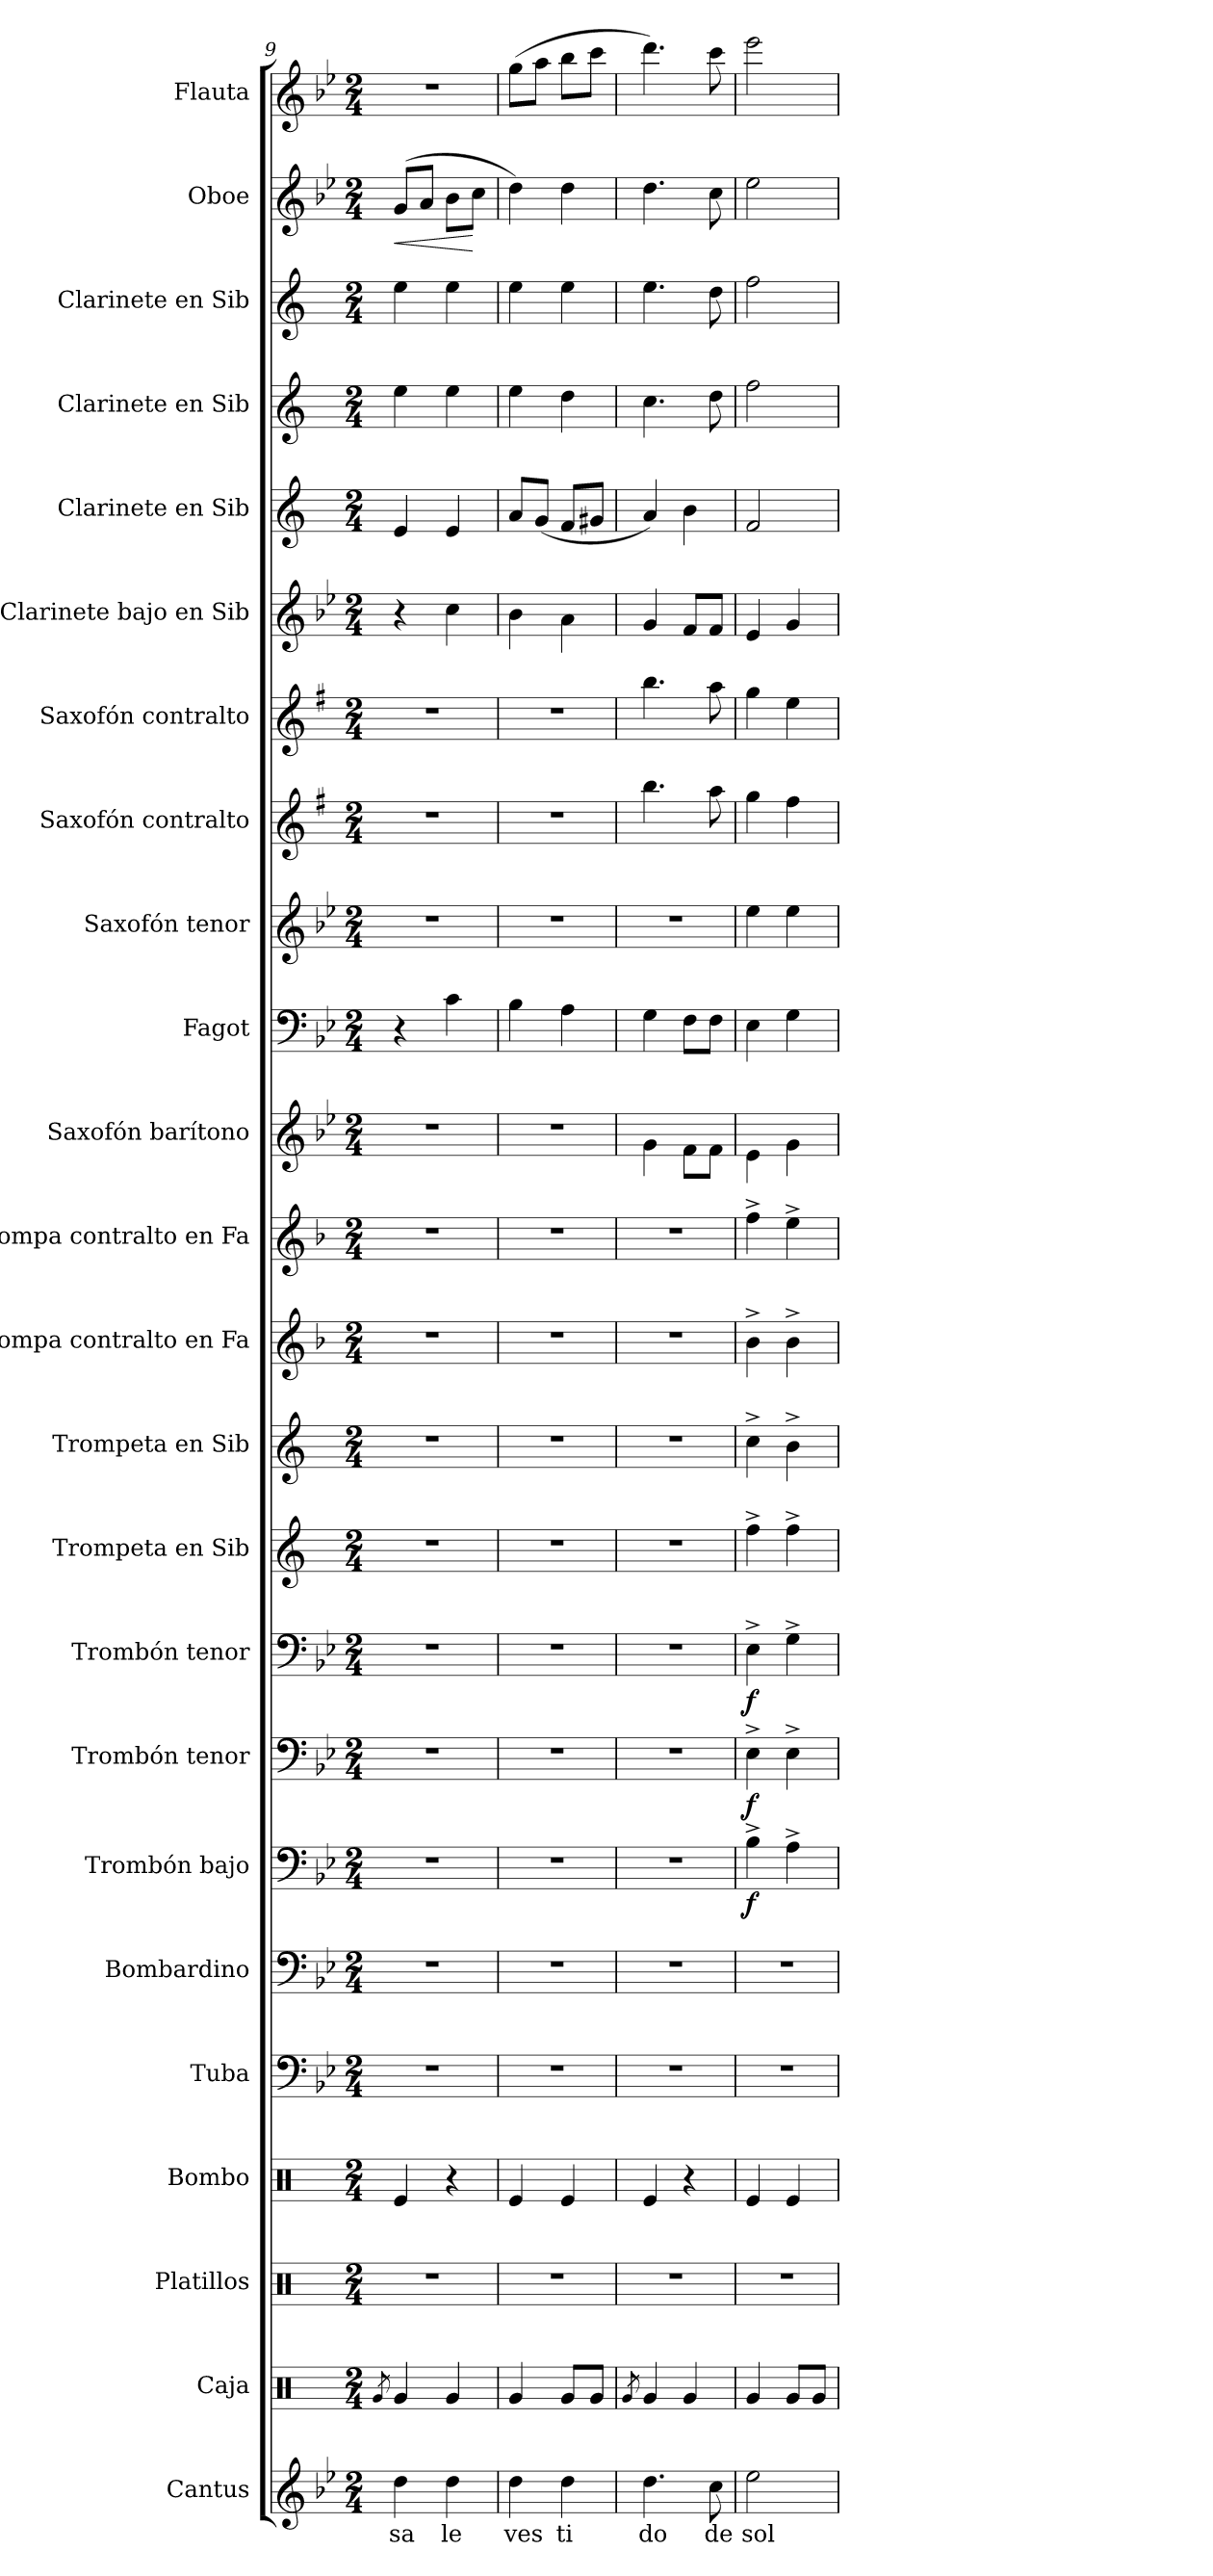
**kern	**text	**kern	**kern	**kern	**kern	**kern	**kern	**dynam	**kern	**dynam	**kern	**dynam	**kern	**kern	**kern	**kern	**kern	**kern	**kern	**kern	**kern	**kern	**kern	**kern	**kern	**kern	**dynam	**kern
*part24	*part24	*part23	*part22	*part21	*part20	*part19	*part18	*part18	*part17	*part17	*part16	*part16	*part15	*part14	*part13	*part12	*part11	*part10	*part9	*part8	*part7	*part6	*part5	*part4	*part3	*part2	*part2	*part1
*staff24	*staff24	*staff23	*staff22	*staff21	*staff20	*staff19	*staff18	*staff18	*staff17	*staff17	*staff16	*staff16	*staff15	*staff14	*staff13	*staff12	*staff11	*staff10	*staff9	*staff8	*staff7	*staff6	*staff5	*staff4	*staff3	*staff2	*staff2	*staff1
*I"Cantus	*	*I"Caja	*I"Platillos	*I"Bombo	*I"Tuba	*I"Bombardino	*I"Trombón bajo	*	*I"Trombón tenor	*	*I"Trombón tenor	*	*I"Trompeta en Sib	*I"Trompeta en Sib	*I"Trompa contralto en Fa	*I"Trompa contralto en Fa	*I"Saxofón barítono	*I"Fagot	*I"Saxofón tenor	*I"Saxofón contralto	*I"Saxofón contralto	*I"Clarinete bajo en Sib	*I"Clarinete en Sib	*I"Clarinete en Sib	*I"Clarinete en Sib	*I"Oboe	*	*I"Flauta
*I'Cant.	*	*I'Caja	*I'Plat.	*I'Bmb.	*I'Tba.	*I'Bomb.	*I'Tbn. baj.	*	*I'Tbn.	*	*I'Tbn.	*	*I'Tpt.	*I'Tpt.	*I'Trmp. La	*I'Trmp. La	*I'Sax. bar.	*	*I'Sax. ten.	*I'Sax. ctrl.	*I'Sax. ctrl.	*I'Cl. bajo	*I'Cl.	*I'Cl.	*I'Cl.	*I'Ob.	*	*I'Fl.
*clefG2	*	*clefX	*clefX	*clefX	*clefF4	*clefF4	*clefF4	*	*clefF4	*	*clefF4	*	*clefG2	*clefG2	*clefG2	*clefG2	*clefG2	*clefF4	*clefG2	*clefG2	*clefG2	*clefG2	*clefG2	*clefG2	*clefG2	*clefG2	*	*clefG2
*	*	*	*	*	*	*ITrd8c14	*	*	*	*	*	*	*ITrd1c2	*ITrd1c2	*ITrd4c7	*ITrd4c7	*ITrd12c21	*	*ITrd8c14	*ITrd5c9	*ITrd5c9	*ITrd8c14	*ITrd1c2	*ITrd1c2	*ITrd1c2	*	*	*
*k[b-e-]	*	*k[]	*k[]	*k[]	*k[b-e-]	*k[b-e-]	*k[b-e-]	*	*k[b-e-]	*	*k[b-e-]	*	*k[b-e-]	*k[b-e-]	*k[b-e-]	*k[b-e-]	*k[b-e-]	*k[b-e-]	*k[b-e-]	*k[b-e-]	*k[b-e-]	*k[b-e-]	*k[b-e-]	*k[b-e-]	*k[b-e-]	*k[b-e-]	*	*k[b-e-]
*B-:	*	*C:	*C:	*C:	*B-:	*B-:	*B-:	*	*B-:	*	*B-:	*	*B-:	*B-:	*B-:	*B-:	*B-:	*B-:	*B-:	*B-:	*B-:	*B-:	*B-:	*B-:	*B-:	*B-:	*	*B-:
*M2/4	*	*M2/4	*M2/4	*M2/4	*M2/4	*M2/4	*M2/4	*	*M2/4	*	*M2/4	*	*M2/4	*M2/4	*M2/4	*M2/4	*M2/4	*M2/4	*M2/4	*M2/4	*M2/4	*M2/4	*M2/4	*M2/4	*M2/4	*M2/4	*	*M2/4
=9	=9	=9	=9	=9	=9	=9	=9	=9	=9	=9	=9	=9	=9	=9	=9	=9	=9	=9	=9	=9	=9	=9	=9	=9	=9	=9	=9	=9
.	.	8qRgi/	.	.	.	.	.	.	.	.	.	.	.	.	.	.	.	.	.	.	.	.	.	.	.	.	.	.
!	!LO:LY:b:color=#000000	!	!LO:N:vis=1	!	!LO:N:vis=1	!LO:N:vis=1	!LO:N:vis=1	!	!LO:N:vis=1	!	!LO:N:vis=1	!	!LO:N:vis=1	!LO:N:vis=1	!LO:N:vis=1	!LO:N:vis=1	!LO:N:vis=1	!	!LO:N:vis=1	!LO:N:vis=1	!LO:N:vis=1	!	!	!	!	!	!LO:HP:b	!LO:N:vis=1
4ddi\	sa	4Rgi/	2r	4Rei/	2r	2r	2r	.	2r	.	2r	.	2r	2r	2r	2r	2r	4r	2r	2r	2r	4r	4di/	4ddi\	4ddi\	(8gi/L	<	2r
.	.	.	.	.	.	.	.	.	.	.	.	.	.	.	.	.	.	.	.	.	.	.	.	.	.	8ai/J	.	.
!	!LO:LY:b:color=#000000	!	!	!	!	!	!	!	!	!	!	!	!	!	!	!	!	!	!	!	!	!	!	!	!	!	!	!
4ddi\	le	4Rgi/	.	4r	.	.	.	.	.	.	.	.	.	.	.	.	.	4ci\	.	.	.	4ci\	4di/	4ddi\	4ddi\	8b-i\L	.	.
.	.	.	.	.	.	.	.	.	.	.	.	.	.	.	.	.	.	.	.	.	.	.	.	.	.	8cci\J	[	.
=10	=10	=10	=10	=10	=10	=10	=10	=10	=10	=10	=10	=10	=10	=10	=10	=10	=10	=10	=10	=10	=10	=10	=10	=10	=10	=10	=10	=10
!	!LO:LY:b:color=#000000	!	!LO:N:vis=1	!	!LO:N:vis=1	!LO:N:vis=1	!LO:N:vis=1	!	!LO:N:vis=1	!	!LO:N:vis=1	!	!LO:N:vis=1	!LO:N:vis=1	!LO:N:vis=1	!LO:N:vis=1	!LO:N:vis=1	!	!LO:N:vis=1	!LO:N:vis=1	!LO:N:vis=1	!	!	!	!	!	!	!
4ddi\	ves	4Rgi/	2r	4Rei/	2r	2r	2r	.	2r	.	2r	.	2r	2r	2r	2r	2r	4B-i\	2r	2r	2r	4B-i\	8gi/L	4ddi\	4ddi\	4ddi\)	.	(8ggi\L
.	.	.	.	.	.	.	.	.	.	.	.	.	.	.	.	.	.	.	.	.	.	.	(8fi/J	.	.	.	.	8aai\J
!	!LO:LY:b:color=#000000	!	!	!	!	!	!	!	!	!	!	!	!	!	!	!	!	!	!	!	!	!	!	!	!	!	!	!
4ddi\	ti	8Rgi/L	.	4Rei/	.	.	.	.	.	.	.	.	.	.	.	.	.	4Ai\	.	.	.	4Ai\	8e-i/L	4cci\	4ddi\	4ddi\	.	8bb-i\L
.	.	8Rgi/J	.	.	.	.	.	.	.	.	.	.	.	.	.	.	.	.	.	.	.	.	8f#Xi/J	.	.	.	.	8ccci\J
=11	=11	=11	=11	=11	=11	=11	=11	=11	=11	=11	=11	=11	=11	=11	=11	=11	=11	=11	=11	=11	=11	=11	=11	=11	=11	=11	=11	=11
.	.	8qRgi/	.	.	.	.	.	.	.	.	.	.	.	.	.	.	.	.	.	.	.	.	.	.	.	.	.	.
!	!LO:LY:b:color=#000000	!	!LO:N:vis=1	!	!LO:N:vis=1	!LO:N:vis=1	!LO:N:vis=1	!	!LO:N:vis=1	!	!LO:N:vis=1	!	!LO:N:vis=1	!LO:N:vis=1	!LO:N:vis=1	!LO:N:vis=1	!	!	!LO:N:vis=1	!	!	!	!	!	!	!	!	!
4.ddi\	do	4Rgi/	2r	4Rei/	2r	2r	2r	.	2r	.	2r	.	2r	2r	2r	2r	4Gi\	4Gi\	2r	4.ddi\	4.ddi\	4Gi/	4gi/)	4.b-i\	4.ddi\	4.ddi\	.	4.dddi\)
.	.	4Rgi/	.	4r	.	.	.	.	.	.	.	.	.	.	.	.	8Fi\L	8Fi\L	.	.	.	8Fi/L	4ai\	.	.	.	.	.
!	!LO:LY:b:color=#000000	!	!	!	!	!	!	!	!	!	!	!	!	!	!	!	!	!	!	!	!	!	!	!	!	!	!	!
8cci\	de	.	.	.	.	.	.	.	.	.	.	.	.	.	.	.	8Fi\J	8Fi\J	.	8cci\	8cci\	8Fi/J	.	8cci\	8cci\	8cci\	.	8ccci\
=12	=12	=12	=12	=12	=12	=12	=12	=12	=12	=12	=12	=12	=12	=12	=12	=12	=12	=12	=12	=12	=12	=12	=12	=12	=12	=12	=12	=12
!	!LO:LY:b:color=#000000	!	!LO:N:vis=1	!	!LO:N:vis=1	!LO:N:vis=1	!	!	!	!	!	!	!	!	!	!	!	!	!	!	!	!	!	!	!	!	!	!
2ee-i\	sol	4Rgi/	2r	4Rei/	2r	2r	4B-^i\	f	4E-^i\	f	4E-^i\	f	4ee-^i\	4b-^i\	4e-^i\	4b-^i\	4E-i\	4E-i\	4e-i\	4b-i\	4b-i\	4E-i/	2e-i/	2ee-i\	2ee-i\	2ee-i\	.	2eee-i\
.	.	8Rgi/L	.	4Rei/	.	.	4A^i\	.	4E-^i\	.	4G^i\	.	4ee-^i\	4a^i\	4e-^i\	4a^i\	4Gi\	4Gi\	4e-i\	4ai\	4gi\	4Gi/	.	.	.	.	.	.
.	.	8Rgi/J	.	.	.	.	.	.	.	.	.	.	.	.	.	.	.	.	.	.	.	.	.	.	.	.	.	.
=	=	=	=	=	=	=	=	=	=	=	=	=	=	=	=	=	=	=	=	=	=	=	=	=	=	=	=	=
*-	*-	*-	*-	*-	*-	*-	*-	*-	*-	*-	*-	*-	*-	*-	*-	*-	*-	*-	*-	*-	*-	*-	*-	*-	*-	*-	*-	*-
